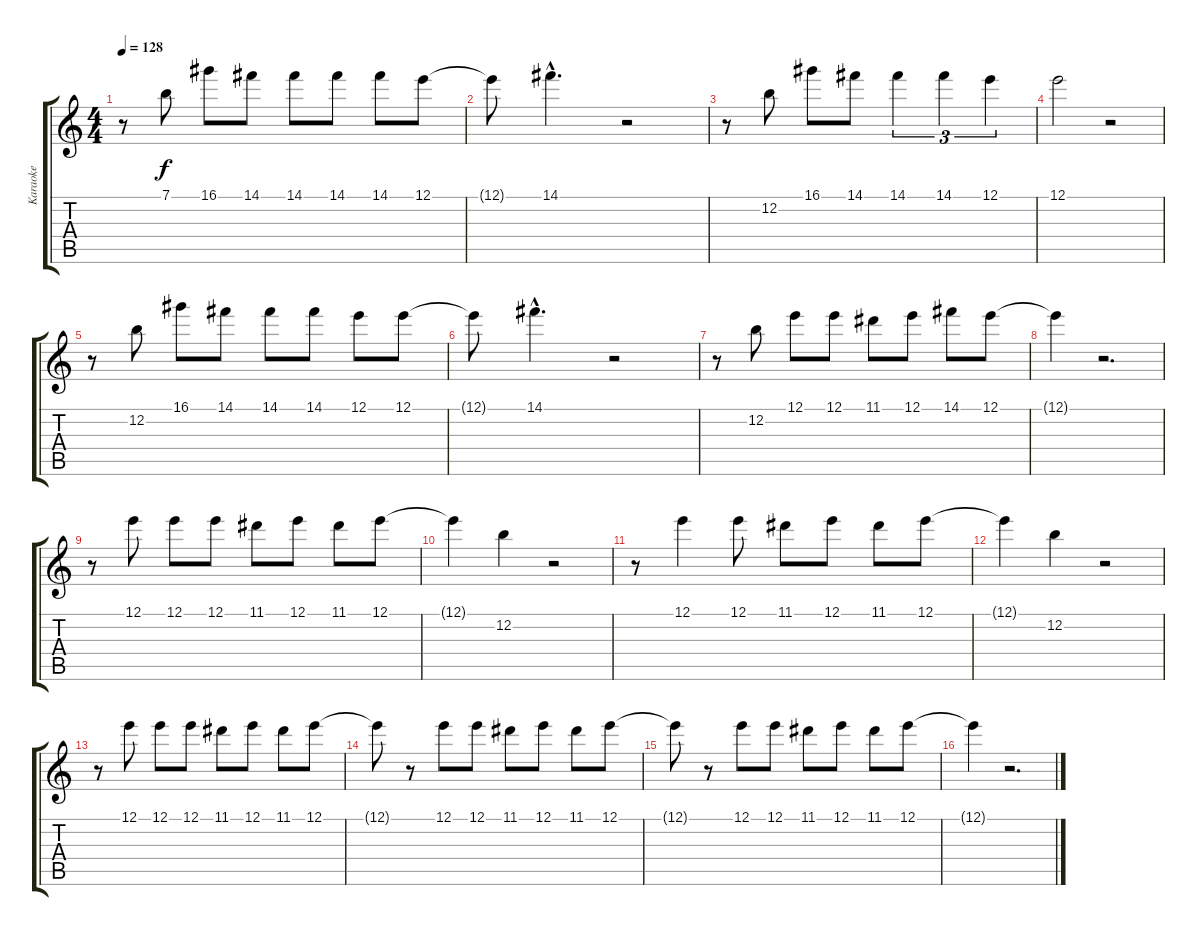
\track ("Karaoke" "Karaoke") {instrument acousticguitarnylon}
\staff {score tabs}
\tuning (E4 B3 G3 D3 A2 E2) {hide}
\ts (4 4)
\tempo 128
\clef g2
\ks c
r.8{dy f} 7.1.8 16.1.8 14.1.8 14.1.8 14.1.8 14.1.8 12.1.8 |
12.1{t}.8 14.1{hac}.4{d} r.2 |
r.8 12.2.8 16.1.8 14.1.8 14.1.4{tu (3 2)} 14.1.4{tu (3 2)} 12.1.4{tu (3 2)} |
12.1.2 r.2 |
r.8 12.2.8 16.1.8 14.1.8 14.1.8 14.1.8 12.1.8 12.1.8 |
12.1{t}.8 14.1{hac}.4{d} r.2 |
r.8 12.2.8 12.1.8 12.1.8 11.1.8 12.1.8 14.1.8 12.1.8 |
12.1{t}.4 r.2{d} |
r.8 12.1.8 12.1.8 12.1.8 11.1.8 12.1.8 11.1.8 12.1.8 |
12.1{t}.4 12.2.4 r.2 |
r.8 12.1.4 12.1.8 11.1.8 12.1.8 11.1.8 12.1.8 |
12.1{t}.4 12.2.4 r.2 |
r.8 12.1.8 12.1.8 12.1.8 11.1.8 12.1.8 11.1.8 12.1.8 |
12.1{t}.8 r.8 12.1.8 12.1.8 11.1.8 12.1.8 11.1.8 12.1.8 |
12.1{t}.8 r.8 12.1.8 12.1.8 11.1.8 12.1.8 11.1.8 12.1.8 |
12.1{t}.4 r.2{d}
